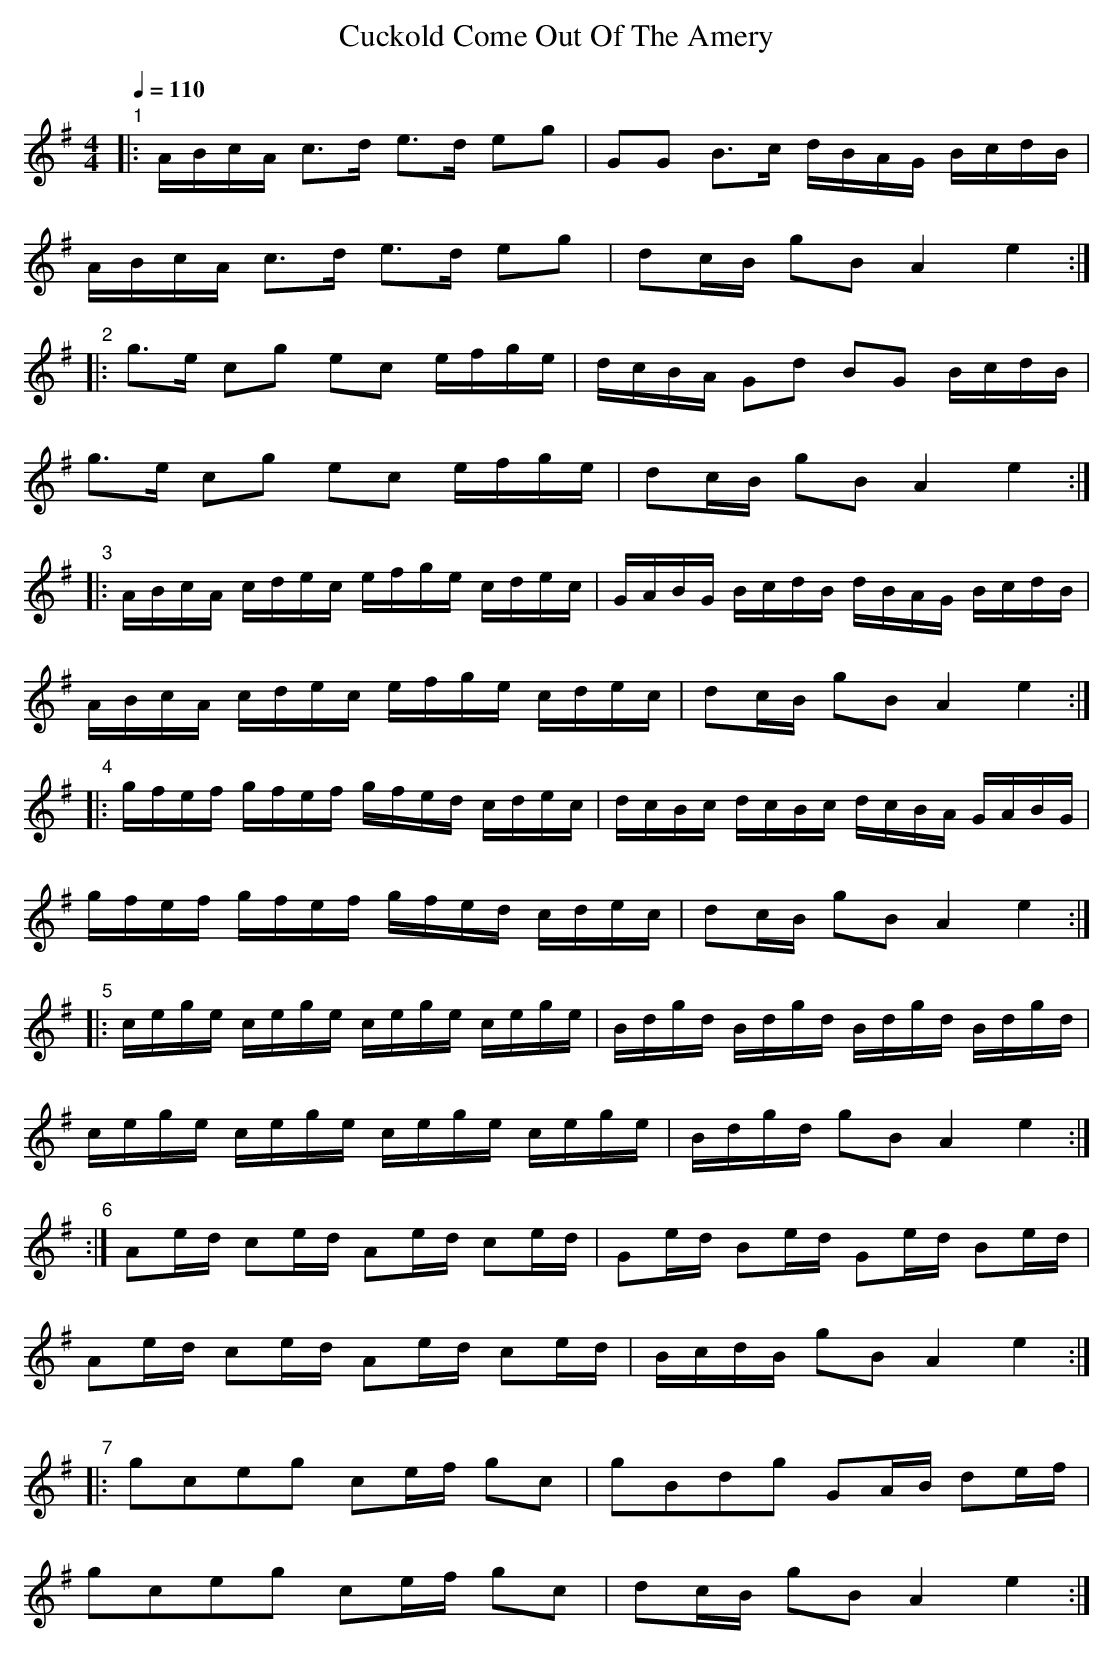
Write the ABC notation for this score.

X:1
T:Cuckold Come Out Of The Amery
M:4/4
L:1/16
Q:1/4=110
K:G
"1"
|: ABcA c3d e3d e2g2 | G2G2 B3c dBAG BcdB |
ABcA c3d e3d e2g2 | d2cB g2B2 A4 e4 :|
"2"
|: g3e c2g2 e2c2 efge | dcBA G2d2 B2G2 BcdB |
g3e c2g2 e2c2 efge | d2cB g2B2 A4 e4 :|
"3"
|: ABcA cdec efge cdec | GABG BcdB dBAG BcdB |
ABcA cdec efge cdec | d2cB g2B2 A4 e4 :|
"4"
|: gfef gfef gfed cdec | dcBc dcBc dcBA GABG |
gfef gfef gfed cdec | d2cB g2B2 A4 e4 :|
"5"
|: cege cege cege cege | Bdgd Bdgd Bdgd Bdgd |
cege cege cege cege | Bdgd g2B2 A4 e4 :|
"6"
:| A2ed c2ed A2ed c2ed | G2ed B2ed G2ed B2ed |
A2ed c2ed A2ed c2ed | BcdB g2B2 A4 e4 :|
"7"
L:1/8
|:gceg ce/f/ gc | gBdg GA/B/ de/f/ |
gceg ce/f/ gc | dc/B/ gB A2e2 :|
